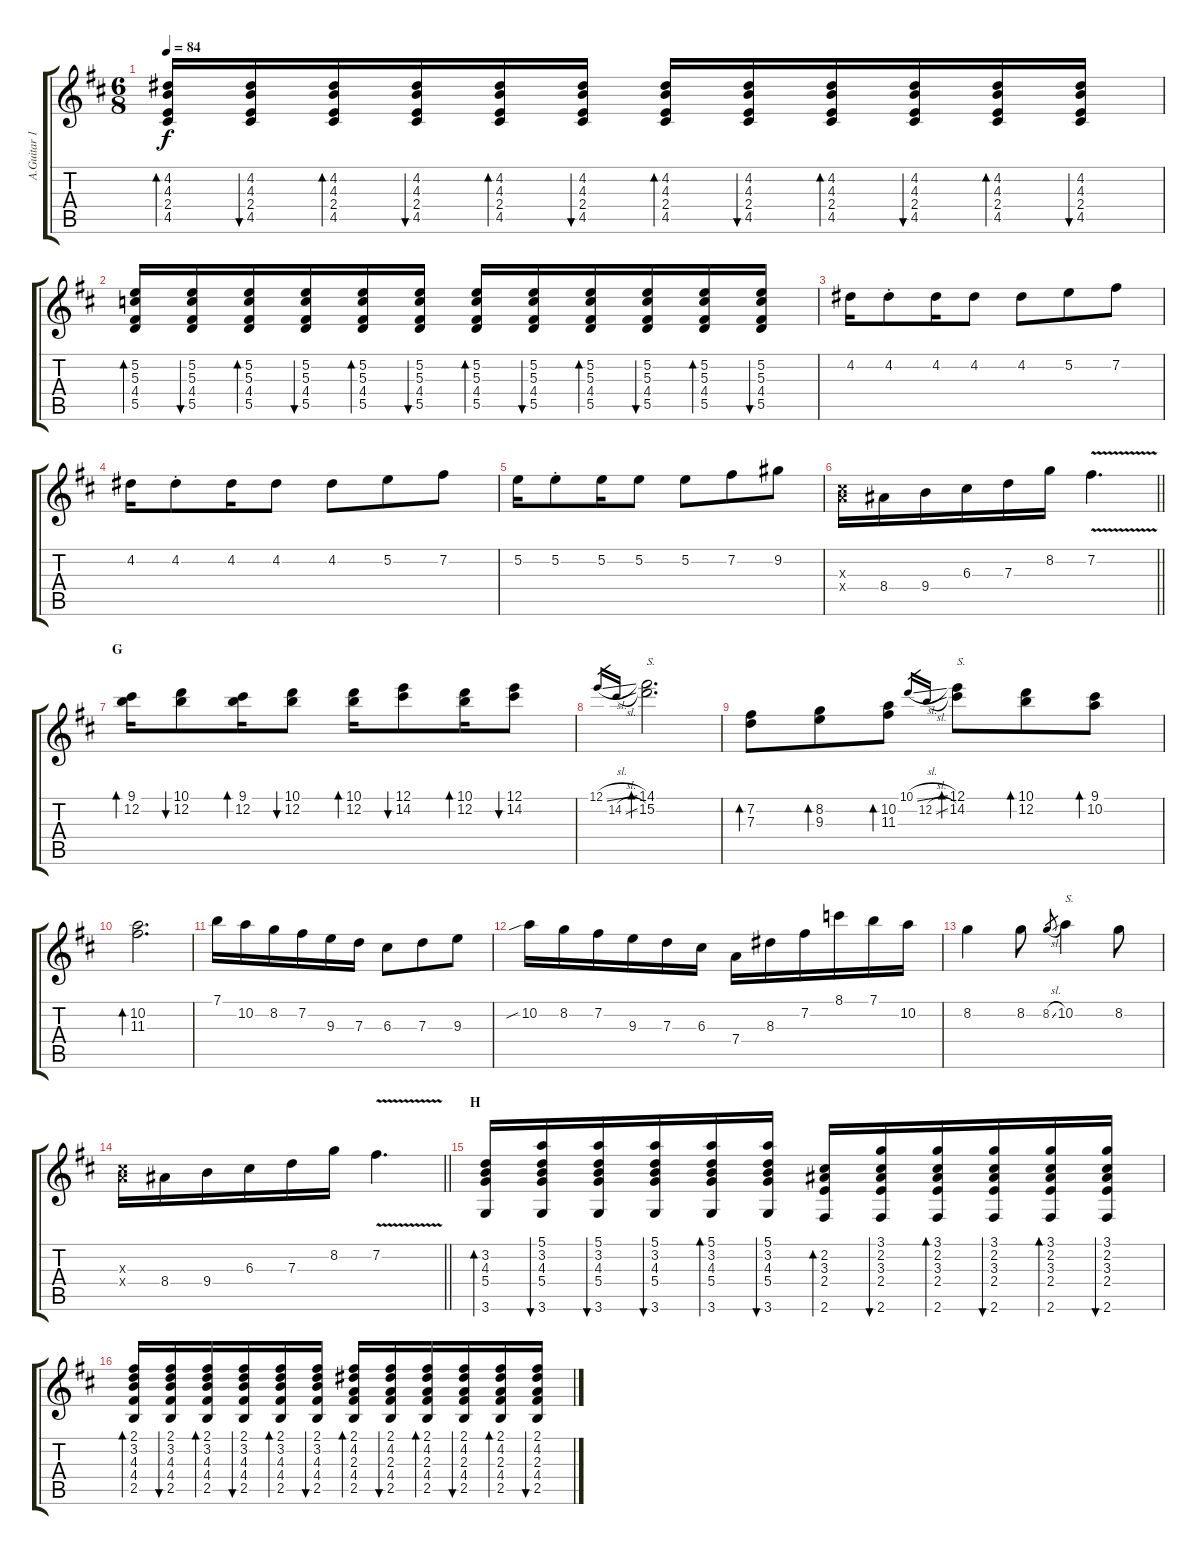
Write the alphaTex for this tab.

\track ("A.Guitar 1" "A.Guitar 1") {instrument acousticguitarsteel}
\staff {score tabs}
\tuning (E4 B3 G3 D3 A2 E2) {hide}
\ts (6 8)
\tempo 84
\clef g2
\ks d
(4.2 4.3 2.4 4.5).16{bd 30 dy f} (4.2 4.3 2.4 4.5).16{bu 30} (4.2 4.3 2.4 4.5).16{bd 30} (4.2 4.3 2.4 4.5).16{bu 30} (4.2 4.3 2.4 4.5).16{bd 30} (4.2 4.3 2.4 4.5).16{bu 30} (4.2 4.3 2.4 4.5).16{bd 30} (4.2 4.3 2.4 4.5).16{bu 30} (4.2 4.3 2.4 4.5).16{bd 30} (4.2 4.3 2.4 4.5).16{bu 30} (4.2 4.3 2.4 4.5).16{bd 30} (4.2 4.3 2.4 4.5).16{bu 30} |
(5.2 5.3 4.4 5.5).16{bd 30} (5.2 5.3 4.4 5.5).16{bu 30} (5.2 5.3 4.4 5.5).16{bd 30} (5.2 5.3 4.4 5.5).16{bu 30} (5.2 5.3 4.4 5.5).16{bd 30} (5.2 5.3 4.4 5.5).16{bu 30} (5.2 5.3 4.4 5.5).16{bd 30} (5.2 5.3 4.4 5.5).16{bu 30} (5.2 5.3 4.4 5.5).16{bd 30} (5.2 5.3 4.4 5.5).16{bu 30} (5.2 5.3 4.4 5.5).16{bd 30} (5.2 5.3 4.4 5.5).16{bu 30} |
4.2.16{volume 13} 4.2{st}.8 4.2.16 4.2.8 4.2.8 5.2.8 7.2.8 |
4.2.16 4.2{st}.8 4.2.16 4.2.8 4.2.8 5.2.8 7.2.8 |
5.2.16 5.2{st}.8 5.2.16 5.2.8 5.2.8 7.2.8 9.2.8 |
\barLineRight lightlight
(6.3{x} 7.4{x}).16 8.4.16 9.4.16 6.3.16 7.3.16 8.2.16 7.2{v}.4{d} |
\section ("" "G")
(9.1 12.2).16{bd 30} (10.1 12.2).8{bu 30} (9.1 12.2).16{bd 30} (10.1 12.2).8{bu 30} (10.1 12.2).16{bd 30} (12.1 14.2).8{bu 30} (10.1 12.2).16{bd 30} (12.1 14.2).8{bu 30} |
12.1{sl}.16{gr} 14.2{sl}.16{gr} (14.1 15.2).2{d bd 30 txt "S."} |
(7.2 7.3).8{bd 30} (8.2 9.3).8{bd 30} (10.2 11.3).8{bd 30} 10.1{sl}.16{gr} 12.2{sl}.16{gr} (12.1 14.2).8{bd 30 txt "S."} (10.1 12.2).8{bd 30} (9.1 10.2).8{bd 30} |
(10.2 11.3).2{d bd 30} |
7.1.16 10.2.16 8.2.16 7.2.16 9.3.16 7.3.16 6.3.8 7.3.8 9.3.8 |
10.2{sib}.16 8.2.16 7.2.16 9.3.16 7.3.16 6.3.16 7.4.16 8.3.16 7.2.16 8.1.16 7.1.16 10.2.16 |
8.2.4 8.2.8 8.2{sl}.8{gr} 10.2.4{txt "S."} 8.2.8 |
\barLineRight lightlight
(6.3{x} 7.4{x}).16 8.4.16 9.4.16 6.3.16 7.3.16 8.2.16 7.2{v}.4{d} |
\section ("" "H")
(3.2 4.3 5.4 3.6).16{bd 30} (5.1 3.2 4.3 5.4 3.6).16{bu 30} (5.1 3.2 4.3 5.4 3.6).16{bu 30} (5.1 3.2 4.3 5.4 3.6).16{bu 30} (5.1 3.2 4.3 5.4 3.6).16{bd 30} (5.1 3.2 4.3 5.4 3.6).16{bu 30} (2.2 3.3 2.4 2.6).16{bd 30} (3.1 2.2 3.3 2.4 2.6).16{bu 30} (3.1 2.2 3.3 2.4 2.6).16{bd 30} (3.1 2.2 3.3 2.4 2.6).16{bu 30} (3.1 2.2 3.3 2.4 2.6).16{bd 30} (3.1 2.2 3.3 2.4 2.6).16{bu 30} |
(2.1 3.2 4.3 4.4 2.5).16{bd 30} (2.1 3.2 4.3 4.4 2.5).16{bu 30} (2.1 3.2 4.3 4.4 2.5).16{bd 30} (2.1 3.2 4.3 4.4 2.5).16{bu 30} (2.1 3.2 4.3 4.4 2.5).16{bd 30} (2.1 3.2 4.3 4.4 2.5).16{bu 30} (2.1 4.2 2.3 4.4 2.5).16{bd 30} (2.1 4.2 2.3 4.4 2.5).16{bu 30} (2.1 4.2 2.3 4.4 2.5).16{bd 30} (2.1 4.2 2.3 4.4 2.5).16{bu 30} (2.1 4.2 2.3 4.4 2.5).16{bd 30} (2.1 4.2 2.3 4.4 2.5).16{bu 30}
